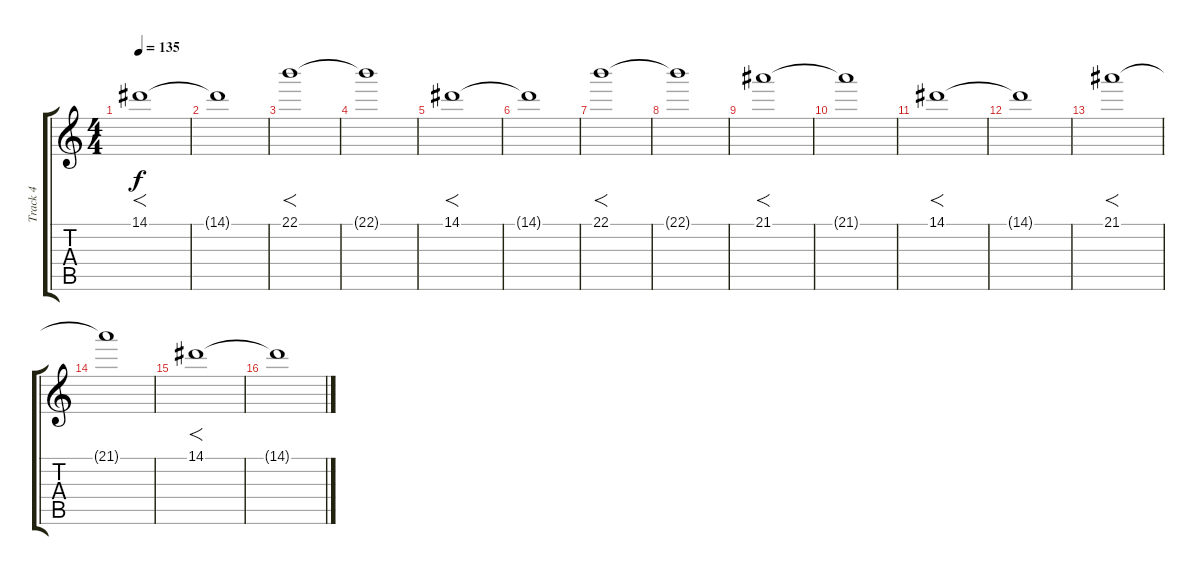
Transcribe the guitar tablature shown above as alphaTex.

\track ("Track 4" "Track 4") {instrument overdrivenguitar}
\staff {score tabs}
\tuning (Db4 Ab3 E3 B2 Gb2 B1) {hide}
\ts (4 4)
\tempo 135
\clef g2
\ks c
14.1.1{f dy f} |
14.1{t}.1 |
22.1.1{f} |
22.1{t}.1 |
14.1.1{f} |
14.1{t}.1 |
22.1.1{f} |
22.1{t}.1 |
21.1.1{f} |
21.1{t}.1 |
14.1.1{f} |
14.1{t}.1 |
21.1.1{f} |
21.1{t}.1 |
14.1.1{f} |
14.1{t}.1
